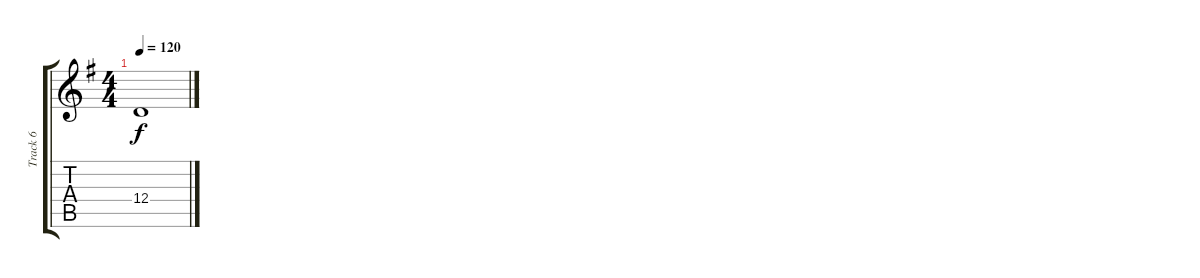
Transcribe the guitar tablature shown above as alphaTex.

\track ("Track 6" "Track 6") {instrument reversecymbal}
\staff {score tabs}
\tuning (E4 B3 G3 D3 A2 E2) {hide}
\ts (4 4)
\tempo 120
\clef g2
\ks eminor
12.4.1{dy f}
